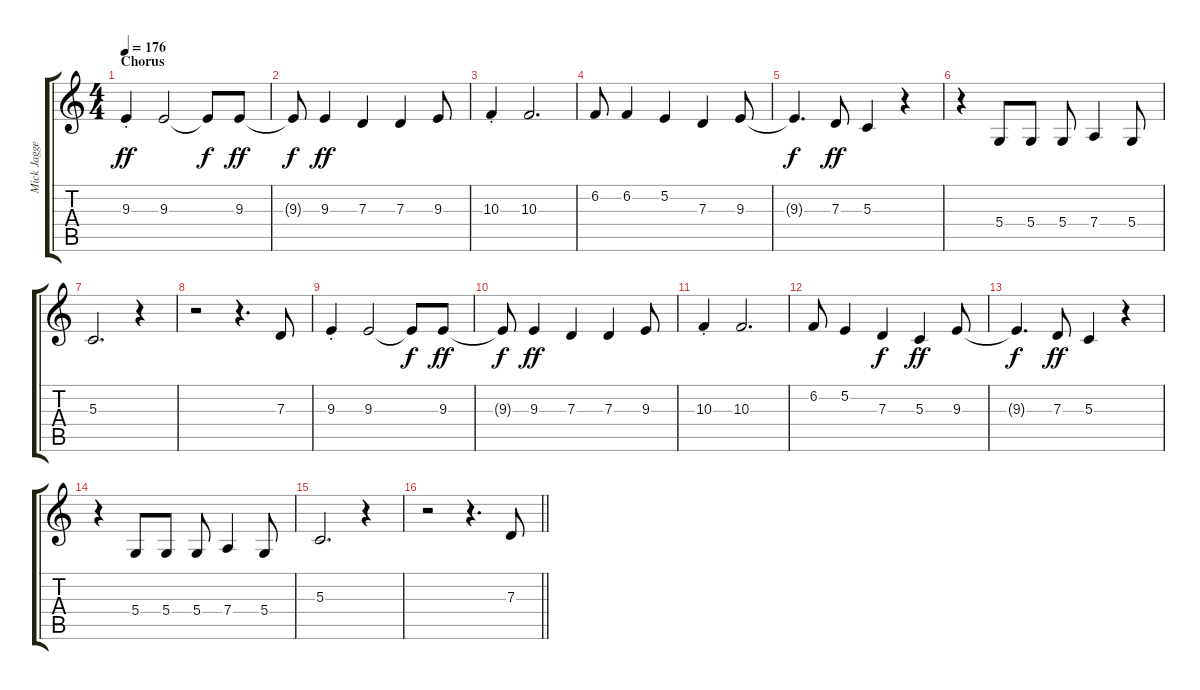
\track ("Mick Jagger" "Mick Jagge") {instrument trombone}
\staff {score tabs}
\tuning (E4 B3 G3 D3 A2 E2) {hide}
\ts (4 4)
\section ("" "Chorus")
\tempo 176
\clef g2
\ks c
9.3{st}.4{dy ff} 9.3.2 9.3{t}.8{dy f} 9.3.8{dy ff} |
9.3{t}.8{dy f} 9.3.4{dy ff} 7.3.4 7.3.4 9.3.8 |
10.3{st}.4 10.3.2{d} |
6.2.8 6.2.4 5.2.4 7.3.4 9.3.8 |
9.3{t}.4{d dy f} 7.3.8{dy ff} 5.3.4 r.4 |
r.4 5.4.8 5.4.8 5.4.8 7.4.4 5.4.8 |
5.3.2{d} r.4 |
r.2 r.4{d} 7.3.8 |
9.3{st}.4 9.3.2 9.3{t}.8{dy f} 9.3.8{dy ff} |
9.3{t}.8{dy f} 9.3.4{dy ff} 7.3.4 7.3.4 9.3.8 |
10.3{st}.4 10.3.2{d} |
6.2.8 5.2.4 7.3.4{dy f} 5.3.4{dy ff} 9.3.8 |
9.3{t}.4{d dy f} 7.3.8{dy ff} 5.3.4 r.4 |
r.4 5.4.8 5.4.8 5.4.8 7.4.4 5.4.8 |
5.3.2{d} r.4 |
\barLineRight lightlight
r.2 r.4{d} 7.3.8
